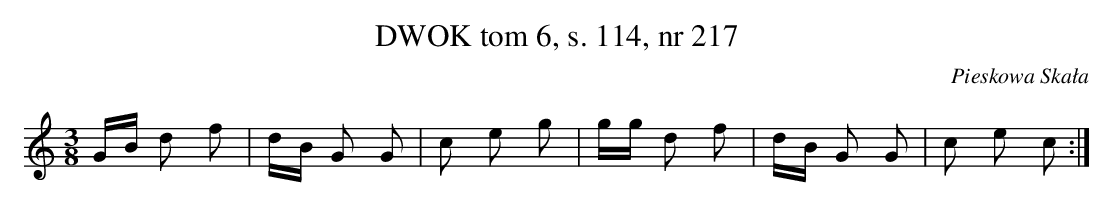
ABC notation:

X:1
T:DWOK tom 6, s. 114, nr 217
O:Pieskowa Skała
L:1/16
M:3/8
K:C
GB d2 f2|dB G2 G2|c2 e2 g2|gg d2 f2|dB G2 G2|c2 e2 c2:|
